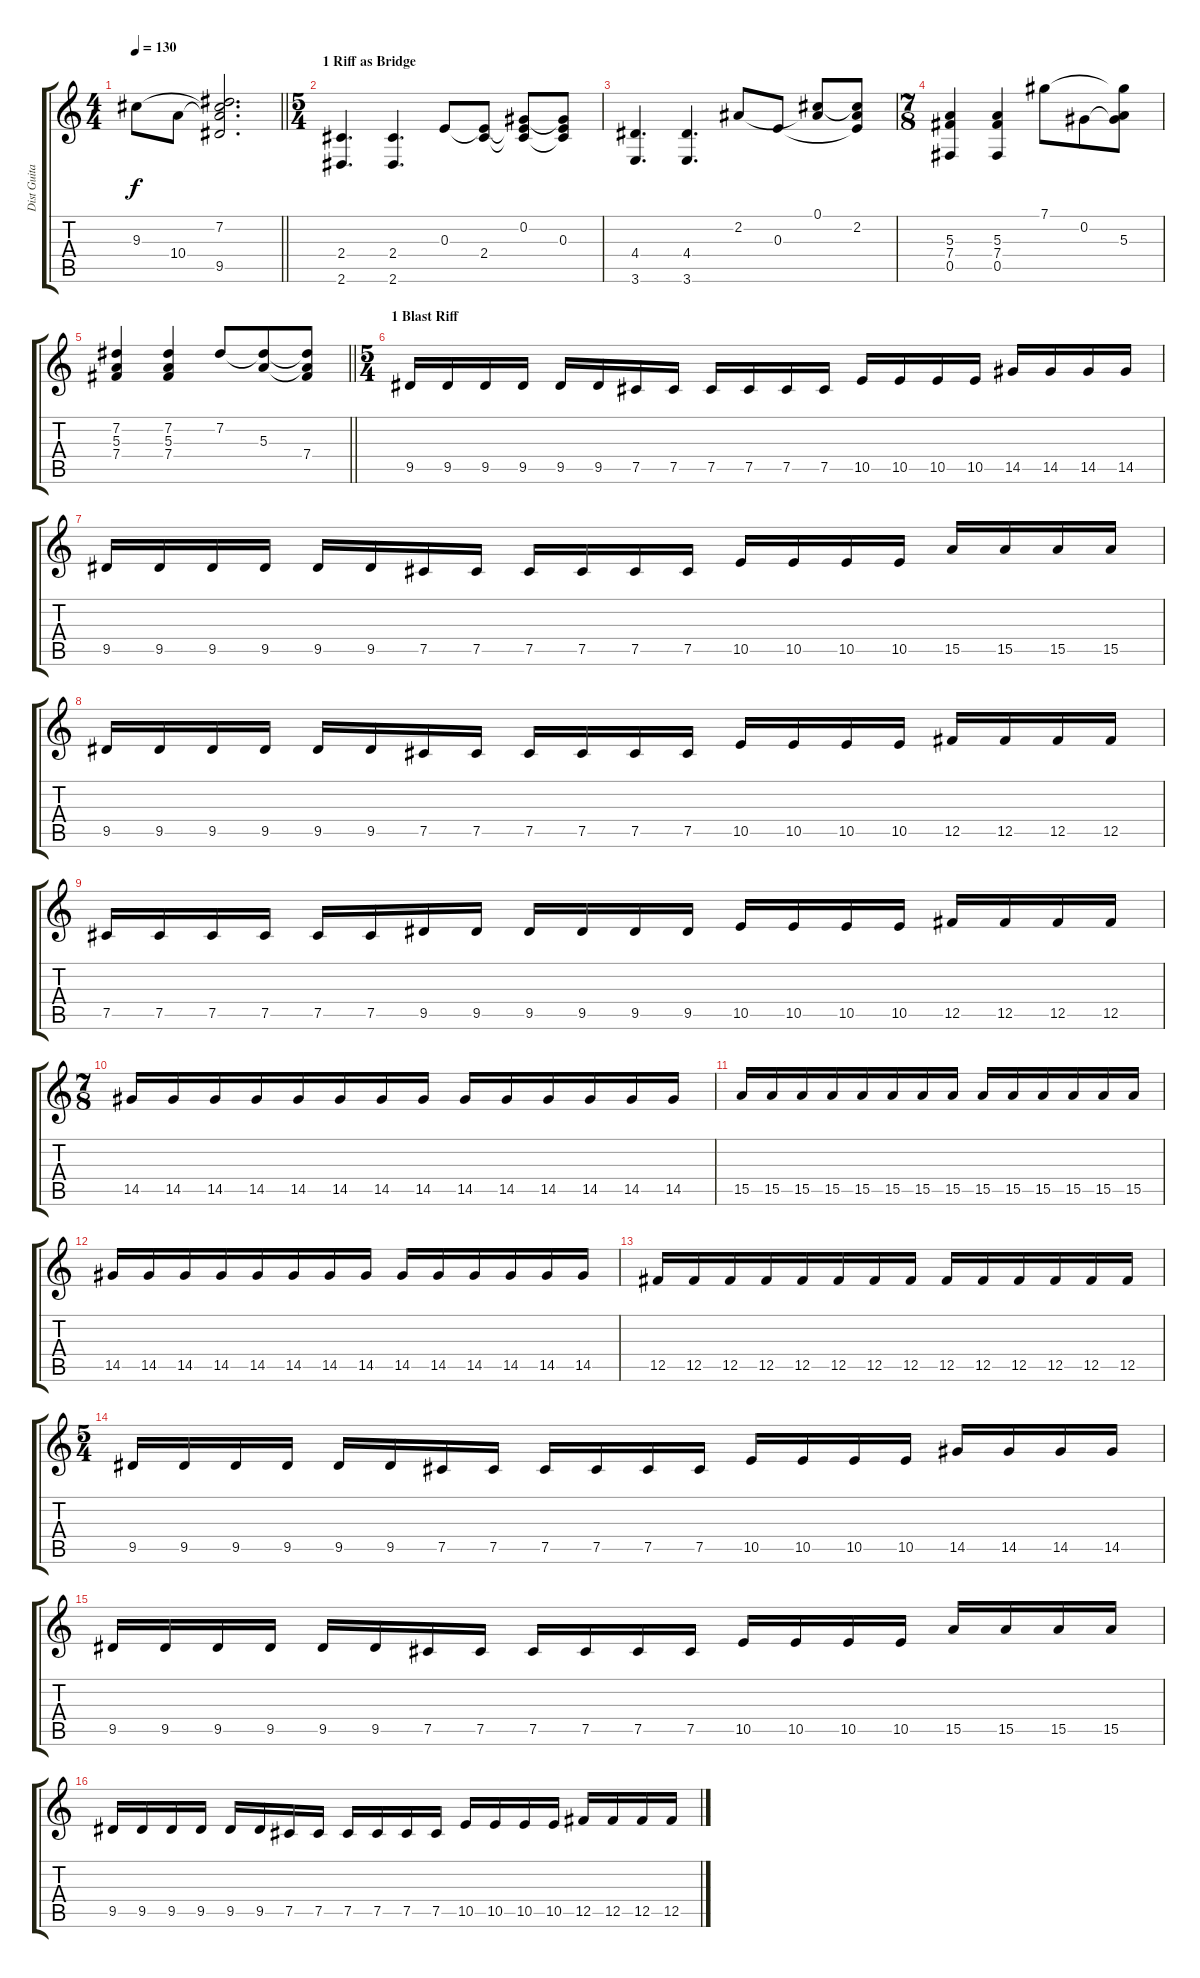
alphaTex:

\track ("Dist Guitar 1 Vanco" "Dist Guita") {instrument overdrivenguitar}
\staff {score tabs}
\tuning (Db4 Ab3 E3 B2 Gb2 Db2) {hide}
\ts (4 4)
\tempo 130
\clef g2
\barLineRight lightlight
\ks c
9.3{t}.8{dy f} 10.4.8 (7.2{t} 9.3{t} 10.4{t} 9.5{t}).2{d} |
\ts (5 4)
\section ("" "1 Riff as Bridge")
(2.4 2.6).4{d} (2.4 2.6).4{d} 0.3.8 (0.3{t} 2.4).8 (0.2 0.3{t} 2.4{t}).8 (0.2{t} 0.3 2.4{t}).8 |
(4.4 3.6).4{d} (4.4 3.6).4{d} 2.2.8 0.3.8 (0.1 2.2{t}).8 (0.1{t} 2.2 0.3{t}).8 |
\ts (7 8)
(5.3 7.4 0.5).4 (5.3 7.4 0.5).4 7.1.8 0.2.8 (7.1{t} 0.2{t} 5.3).8 |
\barLineRight lightlight
(7.2 5.3 7.4).4 (7.2 5.3 7.4).4 7.2.8 (7.2{t} 5.3).8 (7.2{t} 5.3{t} 7.4).8 |
\ts (5 4)
\section ("" "1 Blast Riff")
9.5.16 9.5.16 9.5.16 9.5.16 9.5.16 9.5.16 7.5.16 7.5.16 7.5.16 7.5.16 7.5.16 7.5.16 10.5.16 10.5.16 10.5.16 10.5.16 14.5.16 14.5.16 14.5.16 14.5.16 |
9.5.16 9.5.16 9.5.16 9.5.16 9.5.16 9.5.16 7.5.16 7.5.16 7.5.16 7.5.16 7.5.16 7.5.16 10.5.16 10.5.16 10.5.16 10.5.16 15.5.16 15.5.16 15.5.16 15.5.16 |
9.5.16 9.5.16 9.5.16 9.5.16 9.5.16 9.5.16 7.5.16 7.5.16 7.5.16 7.5.16 7.5.16 7.5.16 10.5.16 10.5.16 10.5.16 10.5.16 12.5.16 12.5.16 12.5.16 12.5.16 |
7.5.16 7.5.16 7.5.16 7.5.16 7.5.16 7.5.16 9.5.16 9.5.16 9.5.16 9.5.16 9.5.16 9.5.16 10.5.16 10.5.16 10.5.16 10.5.16 12.5.16 12.5.16 12.5.16 12.5.16 |
\ts (7 8)
14.5.16 14.5.16 14.5.16 14.5.16 14.5.16 14.5.16 14.5.16 14.5.16 14.5.16 14.5.16 14.5.16 14.5.16 14.5.16 14.5.16 |
15.5.16 15.5.16 15.5.16 15.5.16 15.5.16 15.5.16 15.5.16 15.5.16 15.5.16 15.5.16 15.5.16 15.5.16 15.5.16 15.5.16 |
14.5.16 14.5.16 14.5.16 14.5.16 14.5.16 14.5.16 14.5.16 14.5.16 14.5.16 14.5.16 14.5.16 14.5.16 14.5.16 14.5.16 |
12.5.16 12.5.16 12.5.16 12.5.16 12.5.16 12.5.16 12.5.16 12.5.16 12.5.16 12.5.16 12.5.16 12.5.16 12.5.16 12.5.16 |
\ts (5 4)
9.5.16 9.5.16 9.5.16 9.5.16 9.5.16 9.5.16 7.5.16 7.5.16 7.5.16 7.5.16 7.5.16 7.5.16 10.5.16 10.5.16 10.5.16 10.5.16 14.5.16 14.5.16 14.5.16 14.5.16 |
9.5.16 9.5.16 9.5.16 9.5.16 9.5.16 9.5.16 7.5.16 7.5.16 7.5.16 7.5.16 7.5.16 7.5.16 10.5.16 10.5.16 10.5.16 10.5.16 15.5.16 15.5.16 15.5.16 15.5.16 |
9.5.16 9.5.16 9.5.16 9.5.16 9.5.16 9.5.16 7.5.16 7.5.16 7.5.16 7.5.16 7.5.16 7.5.16 10.5.16 10.5.16 10.5.16 10.5.16 12.5.16 12.5.16 12.5.16 12.5.16
